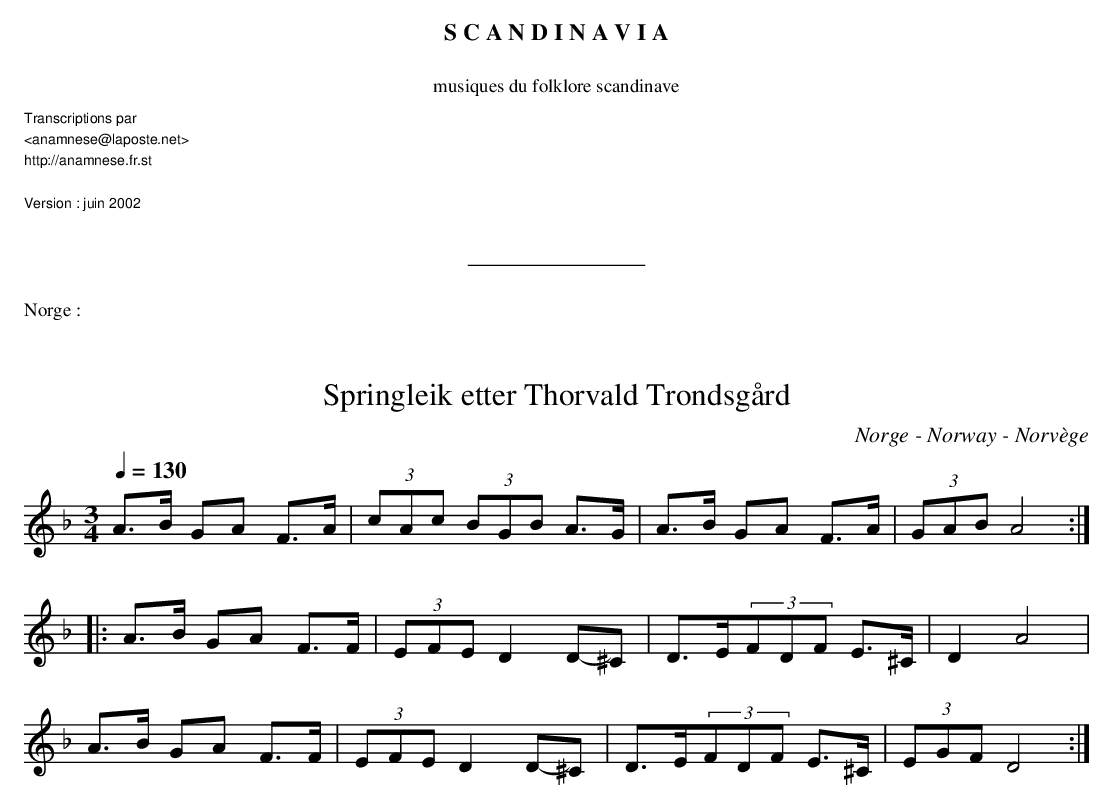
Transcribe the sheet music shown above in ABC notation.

X:1
T:Springleik etter Thorvald Trondsgård
O:Norge - Norway - Norvège
M:3/4
L:1/8
Q:1/4=130
K:F
 A>B GA F>A-| (3cAc (3BG-B A>G-| A>B- GA F>A |(3GAB A4 :|
|: A>B GA F>F | (3EFE D2 D-^C | D>E-(3FD-F E>^C | D2 A4 |
 A>B GA F>F | (3EFE D2 D-^C | D>E-(3FD-F E>^C | (3EGF D4 :|
